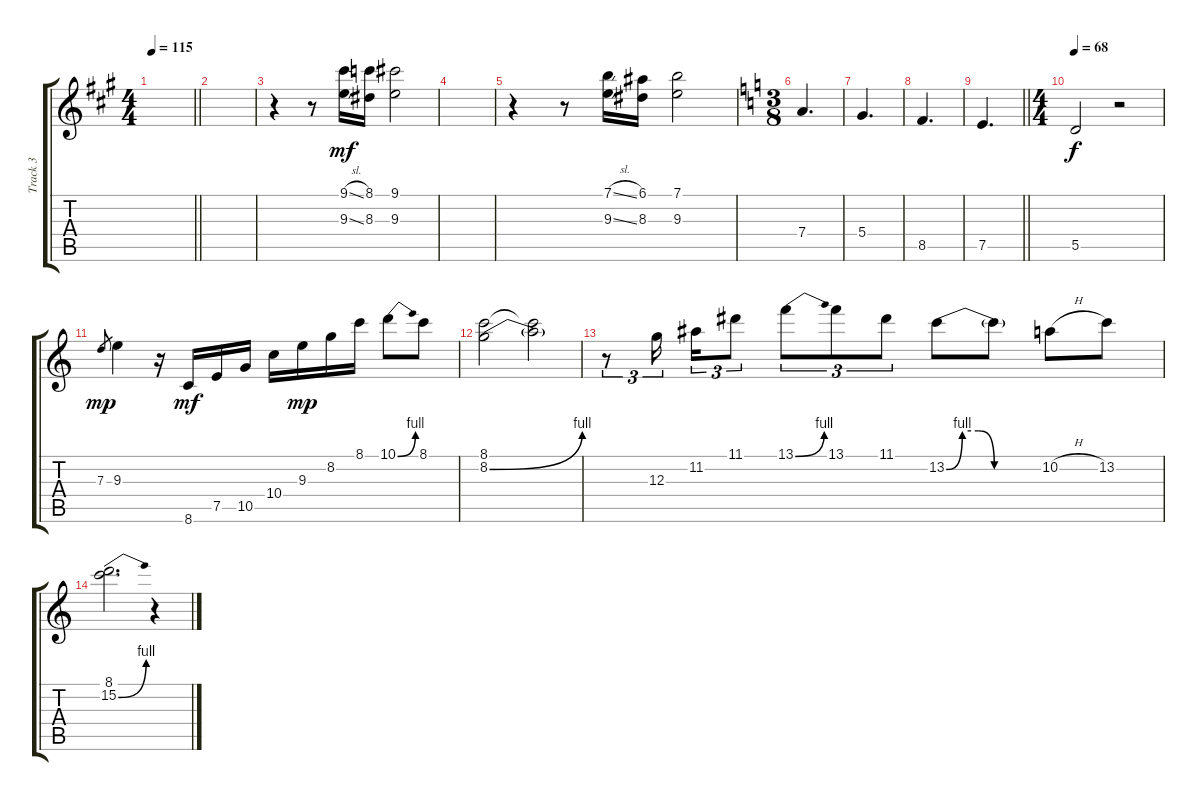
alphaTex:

\track ("Track 3" "Track 3") {instrument electricguitarclean}
\staff {score tabs}
\tuning (E4 B3 G3 D3 A2 E2) {hide}
\ts (4 4)
\tempo 115
\clef g2
\barLineRight lightlight
\ks a
|
|
r.4 r.8 (9.1{sl} 9.3{sl}).16{dy mf} (8.1 8.3).16 (9.1 9.3).2 |
|
r.4 r.8 (7.1{sl} 9.3{sl}).16 (6.1 8.3).16 (7.1 9.3).2 |
\ts (3 8)
\ks c
7.4.4{d} |
5.4.4{d} |
8.5.4{d} |
\barLineRight lightlight
7.5.4{d} |
\ts (4 4)
\tempo 68
5.5.2{dy f} r.2 |
7.3.8{gr dy mp} 9.3.4 r.16 8.6.16{dy mf} 7.5.16 10.5.16 10.4.16 9.3.16{dy mp} 8.2.16 8.1.16 10.1{be (bend 0 0 60 4)}.8 8.1.8 |
(8.1 8.2{be (bend 0 0 60 4)}).2 (8.1{t} 8.2{t}).2 |
r.8{tu (3 2)} 12.3.16{tu (3 2) beam splitsecondary} 11.2.16{tu (3 2)} 11.1.8{tu (3 2)} 13.1{be (bend 0 0 60 4)}.8{tu (3 2)} 13.1.8{tu (3 2)} 11.1.8{tu (3 2)} 13.2{be (custom 0 0 10 4 20 4 30 0 60 0)}.8 13.2{t}.8 10.2{h}.8 13.2.8 |
(8.1 15.2{be (bend 0 0 60 4)}).2{d} r.4
